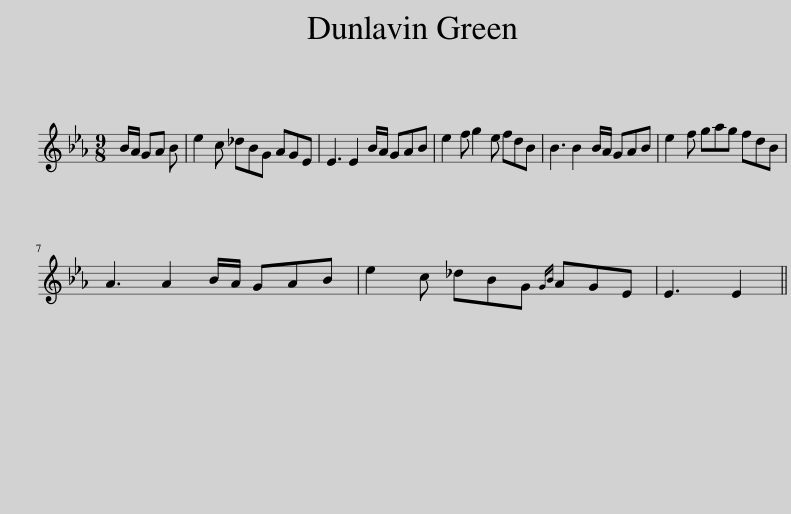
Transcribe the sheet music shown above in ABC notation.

X:1
L:1/8
M:9/8
I:linebreak $
K:Eb
V:1 treble
V:1
 B/A/ GA B | e2 c _dBG AGE | E3 E2 B/A/ GAB | e2 f g2 e fdB | B3 B2 B/A/ GAB | %5
 e2 f gag fdB |$ A3 A2 B/A/ GAB | e2 c _dBG{GB} AGE | E3 E2 || %9
